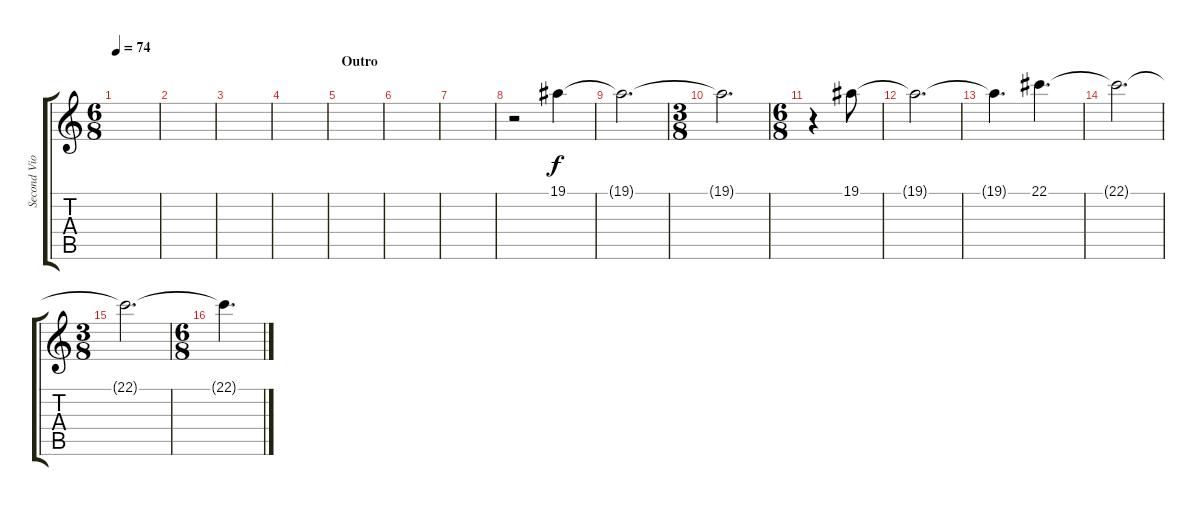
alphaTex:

\track ("Second Violins (SF Symphony)" "Second Vio") {instrument stringensemble1}
\staff {score tabs}
\tuning (Eb4 Bb3 Gb3 Db3 Ab2 Eb2) {hide}
\ts (6 8)
\tempo 74
\clef g2
\ks c
|
|
|
|
\section ("" "Outro")
|
|
|
r.2 19.1.4{dy f volume 11 instrument stringensemble2} |
19.1{t}.2{d} |
\ts (3 8)
19.1{t}.2{d} |
\ts (6 8)
r.4 19.1.8 |
19.1{t}.2{d} |
19.1{t}.4{d} 22.1.4{d} |
22.1{t}.2{d} |
\ts (3 8)
22.1{t}.2{d} |
\ts (6 8)
22.1{t}.4{d}
